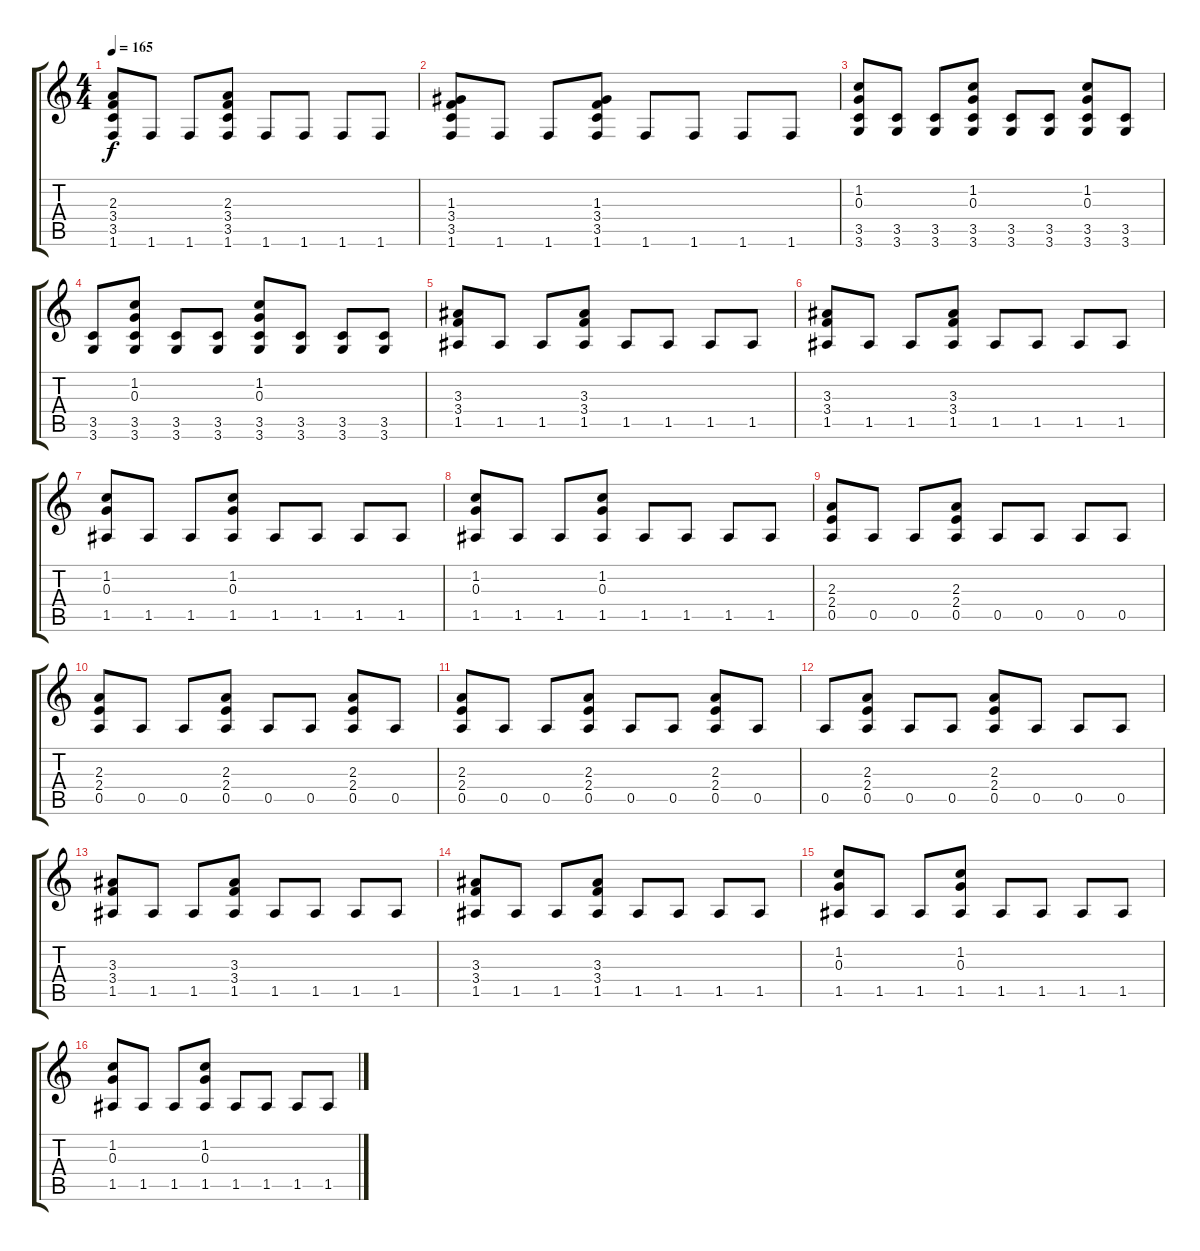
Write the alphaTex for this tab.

\track "" {instrument overdrivenguitar}
\staff {score tabs}
\tuning (E4 B3 G3 D3 A2 E2) {hide}
\ts (4 4)
\tempo 165
\clef g2
\ks c
(2.3 3.4 3.5 1.6).8{dy f} 1.6.8 1.6.8 (2.3 3.4 3.5 1.6).8 1.6.8 1.6.8 1.6.8 1.6.8 |
(1.3 3.4 3.5 1.6).8 1.6.8 1.6.8 (1.3 3.4 3.5 1.6).8 1.6.8 1.6.8 1.6.8 1.6.8 |
(1.2 0.3 3.5 3.6).8 (3.5 3.6).8 (3.5 3.6).8 (1.2 0.3 3.5 3.6).8 (3.5 3.6).8 (3.5 3.6).8 (1.2 0.3 3.5 3.6).8 (3.5 3.6).8 |
(3.5 3.6).8 (1.2 0.3 3.5 3.6).8 (3.5 3.6).8 (3.5 3.6).8 (1.2 0.3 3.5 3.6).8 (3.5 3.6).8 (3.5 3.6).8 (3.5 3.6).8 |
(3.3 3.4 1.5).8 1.5.8 1.5.8 (3.3 3.4 1.5).8 1.5.8 1.5.8 1.5.8 1.5.8 |
(3.3 3.4 1.5).8 1.5.8 1.5.8 (3.3 3.4 1.5).8 1.5.8 1.5.8 1.5.8 1.5.8 |
(1.2 0.3 1.5).8 1.5.8 1.5.8 (1.2 0.3 1.5).8 1.5.8 1.5.8 1.5.8 1.5.8 |
(1.2 0.3 1.5).8 1.5.8 1.5.8 (1.2 0.3 1.5).8 1.5.8 1.5.8 1.5.8 1.5.8 |
(2.3 2.4 0.5).8 0.5.8 0.5.8 (2.3 2.4 0.5).8 0.5.8 0.5.8 0.5.8 0.5.8 |
(2.3 2.4 0.5).8 0.5.8 0.5.8 (2.3 2.4 0.5).8 0.5.8 0.5.8 (2.3 2.4 0.5).8 0.5.8 |
(2.3 2.4 0.5).8 0.5.8 0.5.8 (2.3 2.4 0.5).8 0.5.8 0.5.8 (2.3 2.4 0.5).8 0.5.8 |
0.5.8 (2.3 2.4 0.5).8 0.5.8 0.5.8 (2.3 2.4 0.5).8 0.5.8 0.5.8 0.5.8 |
(3.3 3.4 1.5).8 1.5.8 1.5.8 (3.3 3.4 1.5).8 1.5.8 1.5.8 1.5.8 1.5.8 |
(3.3 3.4 1.5).8 1.5.8 1.5.8 (3.3 3.4 1.5).8 1.5.8 1.5.8 1.5.8 1.5.8 |
(1.2 0.3 1.5).8 1.5.8 1.5.8 (1.2 0.3 1.5).8 1.5.8 1.5.8 1.5.8 1.5.8 |
(1.2 0.3 1.5).8 1.5.8 1.5.8 (1.2 0.3 1.5).8 1.5.8 1.5.8 1.5.8 1.5.8
